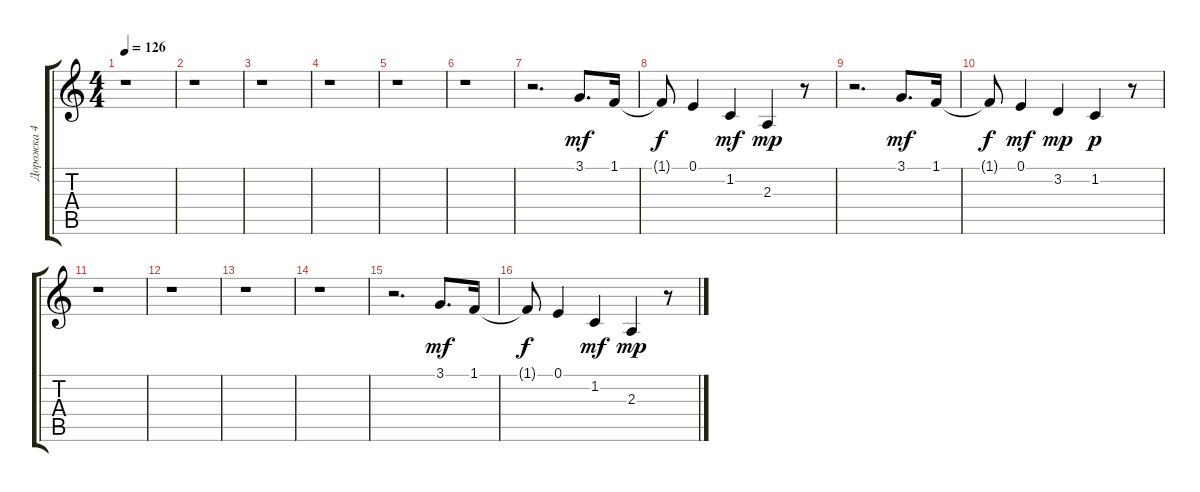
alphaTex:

\track ("Дорожка 4" "Дорожка 4") {instrument lead4chiff}
\staff {score tabs}
\tuning (E4 B3 G3 D3 A2 E2) {hide}
\ts (4 4)
\tempo 126
\clef g2
\ks c
r.1{dy mf} |
r.1 |
r.1 |
r.1 |
r.1 |
r.1 |
r.2{d} 3.1.8{d} 1.1.16 |
1.1{t}.8{dy f} 0.1.4 1.2.4{dy mf} 2.3.4{dy mp} r.8 |
r.2{d} 3.1.8{d dy mf} 1.1.16 |
1.1{t}.8{dy f} 0.1.4{dy mf} 3.2.4{dy mp} 1.2.4{dy p} r.8 |
r.1 |
r.1 |
r.1 |
r.1 |
r.2{d} 3.1.8{d dy mf} 1.1.16 |
1.1{t}.8{dy f} 0.1.4 1.2.4{dy mf} 2.3.4{dy mp} r.8
